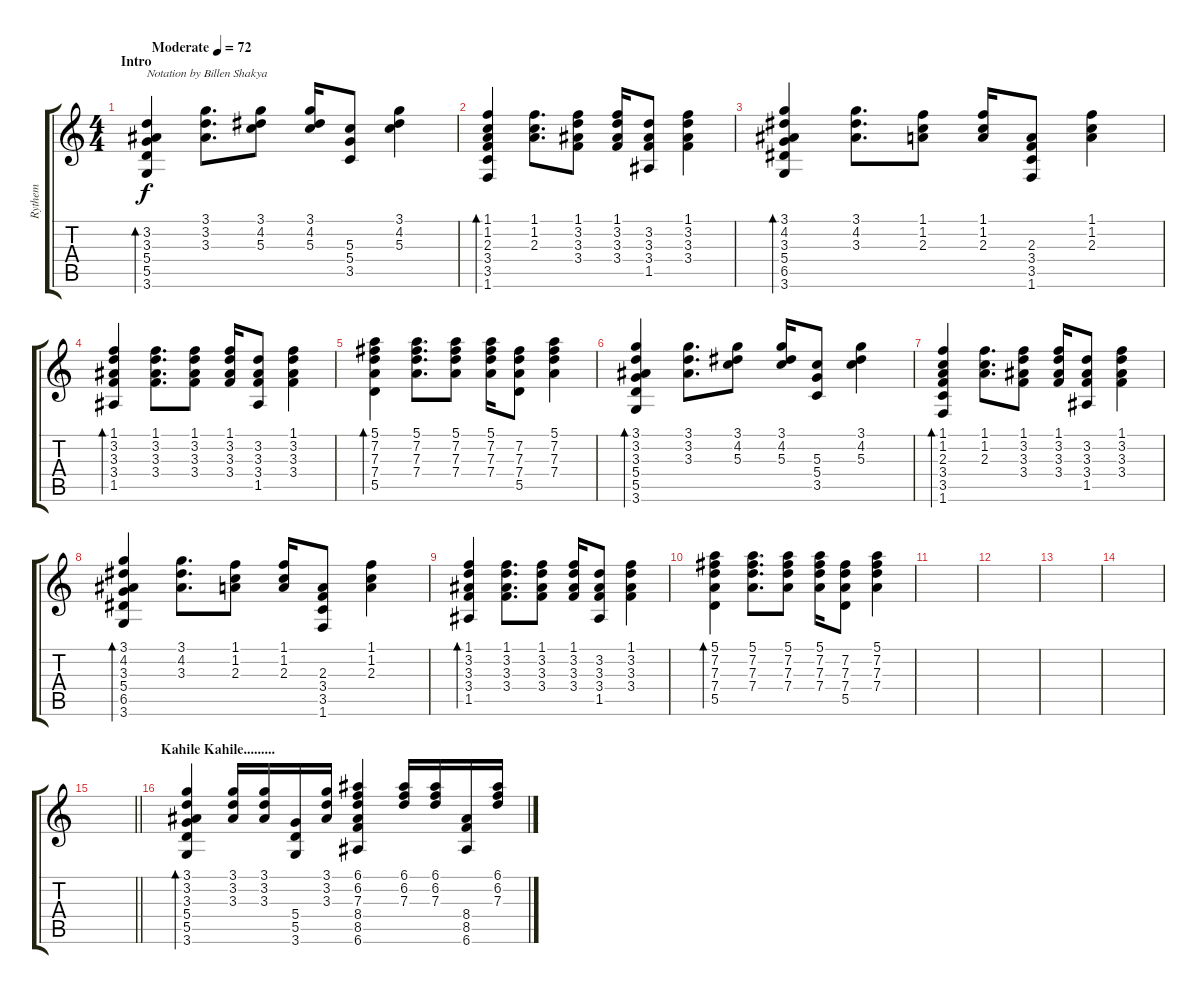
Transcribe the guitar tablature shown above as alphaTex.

\track ("Rythem" "Rythem") {instrument acousticguitarsteel}
\staff {score tabs}
\tuning (E4 B3 G3 D3 A2 E2) {hide}
\ts (4 4)
\section ("" "Intro")
\tempo (72 "Moderate")
\clef g2
\ks c
(3.2 3.3 5.4 5.5 3.6).4{bd 30 txt "Notation by Billen Shakya" dy f instrument acousticguitarsteel} (3.1 3.2 3.3).8{d} (3.1 4.2 5.3).8 (3.1 4.2 5.3).16 (5.3 5.4 3.5).8 (3.1 4.2 5.3).4 |
(1.1 1.2 2.3 3.4 3.5 1.6).4{bd 30} (1.1 1.2 2.3).8{d} (1.1 3.2 3.3 3.4).8 (1.1 3.2 3.3 3.4).16 (3.2 3.3 3.4 1.5).8 (1.1 3.2 3.3 3.4).4 |
(3.1 4.2 3.3 5.4 6.5 3.6).4{bd 30} (3.1 4.2 3.3).8{d} (1.1 1.2 2.3).8 (1.1 1.2 2.3).16 (2.3 3.4 3.5 1.6).8 (1.1 1.2 2.3).4 |
(1.1 3.2 3.3 3.4 1.5).4{bd 30} (1.1 3.2 3.3 3.4).8{d} (1.1 3.2 3.3 3.4).8 (1.1 3.2 3.3 3.4).16 (3.2 3.3 3.4 1.5).8 (1.1 3.2 3.3 3.4).4 |
(5.1 7.2 7.3 7.4 5.5).4{bd 30} (5.1 7.2 7.3 7.4).8{d} (5.1 7.2 7.3 7.4).8 (5.1 7.2 7.3 7.4).16 (7.2 7.3 7.4 5.5).8 (5.1 7.2 7.3 7.4).4 |
(3.1 3.2 3.3 5.4 5.5 3.6).4{bd 30} (3.1 3.2 3.3).8{d} (3.1 4.2 5.3).8 (3.1 4.2 5.3).16 (5.3 5.4 3.5).8 (3.1 4.2 5.3).4 |
(1.1 1.2 2.3 3.4 3.5 1.6).4{bd 30} (1.1 1.2 2.3).8{d} (1.1 3.2 3.3 3.4).8 (1.1 3.2 3.3 3.4).16 (3.2 3.3 3.4 1.5).8 (1.1 3.2 3.3 3.4).4 |
(3.1 4.2 3.3 5.4 6.5 3.6).4{bd 30} (3.1 4.2 3.3).8{d} (1.1 1.2 2.3).8 (1.1 1.2 2.3).16 (2.3 3.4 3.5 1.6).8 (1.1 1.2 2.3).4 |
(1.1 3.2 3.3 3.4 1.5).4{bd 30} (1.1 3.2 3.3 3.4).8{d} (1.1 3.2 3.3 3.4).8 (1.1 3.2 3.3 3.4).16 (3.2 3.3 3.4 1.5).8 (1.1 3.2 3.3 3.4).4 |
(5.1 7.2 7.3 7.4 5.5).4{bd 30} (5.1 7.2 7.3 7.4).8{d} (5.1 7.2 7.3 7.4).8 (5.1 7.2 7.3 7.4).16 (7.2 7.3 7.4 5.5).8 (5.1 7.2 7.3 7.4).4 |
|
|
|
|
\barLineRight lightlight
|
\section ("" "Kahile Kahile.........")
(3.1 3.2 3.3 5.4 5.5 3.6).4{bd 60} (3.1 3.2 3.3).16 (3.1 3.2 3.3).16 (5.4 5.5 3.6).16 (3.1 3.2 3.3).16 (6.1 6.2 7.3 8.4 8.5 6.6).4 (6.1 6.2 7.3).16 (6.1 6.2 7.3).16 (8.4 8.5 6.6).16 (6.1 6.2 7.3).16
